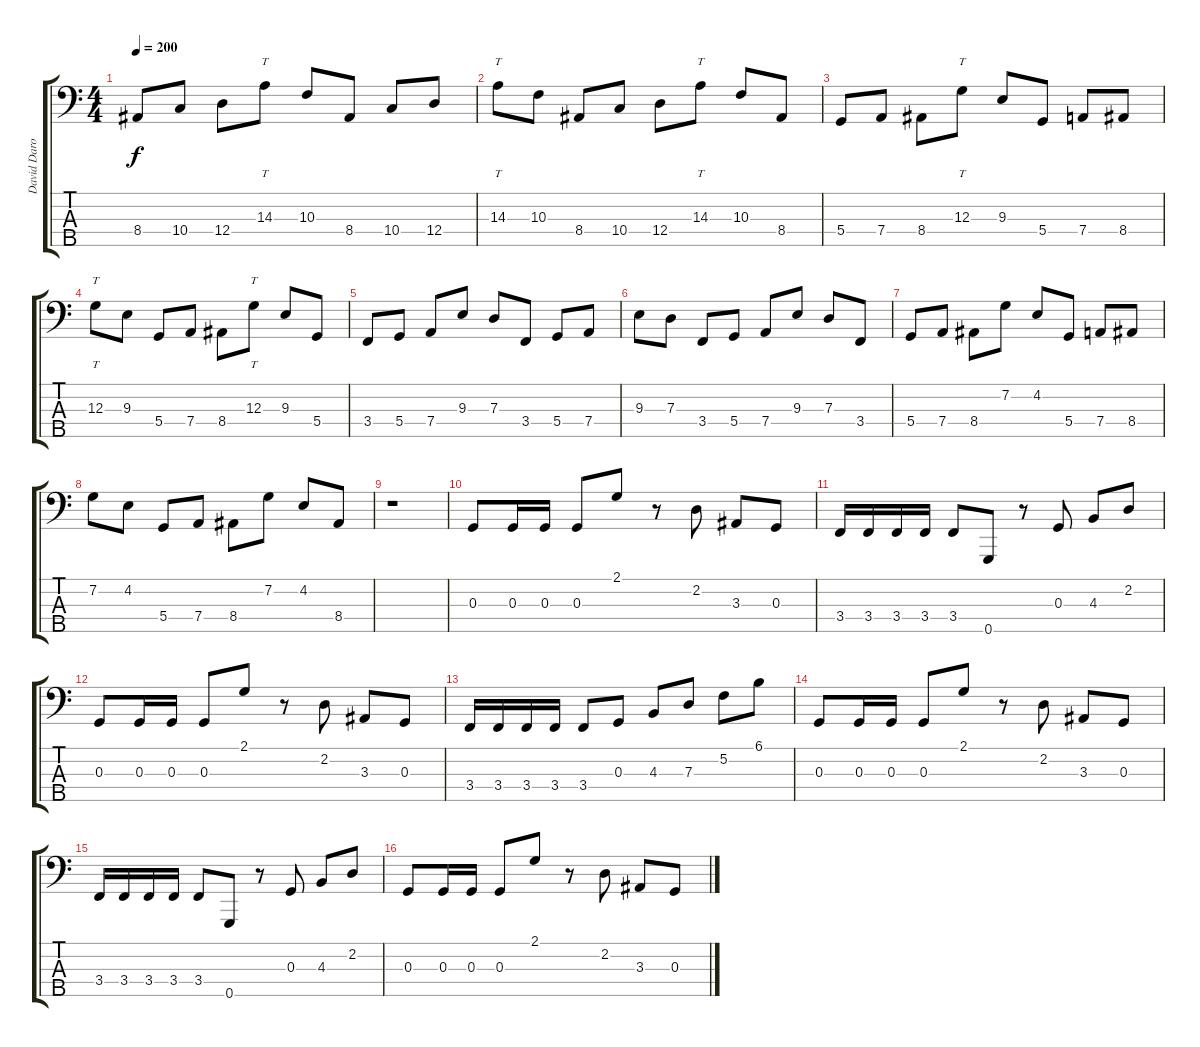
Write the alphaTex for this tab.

\track ("David Darocha - bass" "David Daro") {instrument electricbasspick}
\staff {score tabs}
\tuning (F2 C2 G1 D1 G0) {hide}
\ts (4 4)
\tempo 200
\clef f4
\ks c
8.4.8{dy f} 10.4.8 12.4.8 14.3.8{tt} 10.3.8 8.4.8 10.4.8 12.4.8 |
14.3.8{tt} 10.3.8 8.4.8 10.4.8 12.4.8 14.3.8{tt} 10.3.8 8.4.8 |
5.4.8 7.4.8 8.4.8 12.3.8{tt} 9.3.8 5.4.8 7.4.8 8.4.8 |
12.3.8{tt} 9.3.8 5.4.8 7.4.8 8.4.8 12.3.8{tt} 9.3.8 5.4.8 |
3.4.8 5.4.8 7.4.8 9.3.8 7.3.8 3.4.8 5.4.8 7.4.8 |
9.3.8 7.3.8 3.4.8 5.4.8 7.4.8 9.3.8 7.3.8 3.4.8 |
5.4.8 7.4.8 8.4.8 7.2.8 4.2.8 5.4.8 7.4.8 8.4.8 |
7.2.8 4.2.8 5.4.8 7.4.8 8.4.8 7.2.8 4.2.8 8.4.8 |
r.1 |
0.3.8 0.3.16 0.3.16 0.3.8 2.1.8 r.8 2.2.8 3.3.8 0.3.8 |
3.4.16 3.4.16 3.4.16 3.4.16 3.4.8 0.5.8 r.8 0.3.8 4.3.8 2.2.8 |
0.3.8 0.3.16 0.3.16 0.3.8 2.1.8 r.8 2.2.8 3.3.8 0.3.8 |
3.4.16 3.4.16 3.4.16 3.4.16 3.4.8 0.3.8 4.3.8 7.3.8 5.2.8 6.1.8 |
0.3.8 0.3.16 0.3.16 0.3.8 2.1.8 r.8 2.2.8 3.3.8 0.3.8 |
3.4.16 3.4.16 3.4.16 3.4.16 3.4.8 0.5.8 r.8 0.3.8 4.3.8 2.2.8 |
0.3.8 0.3.16 0.3.16 0.3.8 2.1.8 r.8 2.2.8 3.3.8 0.3.8
